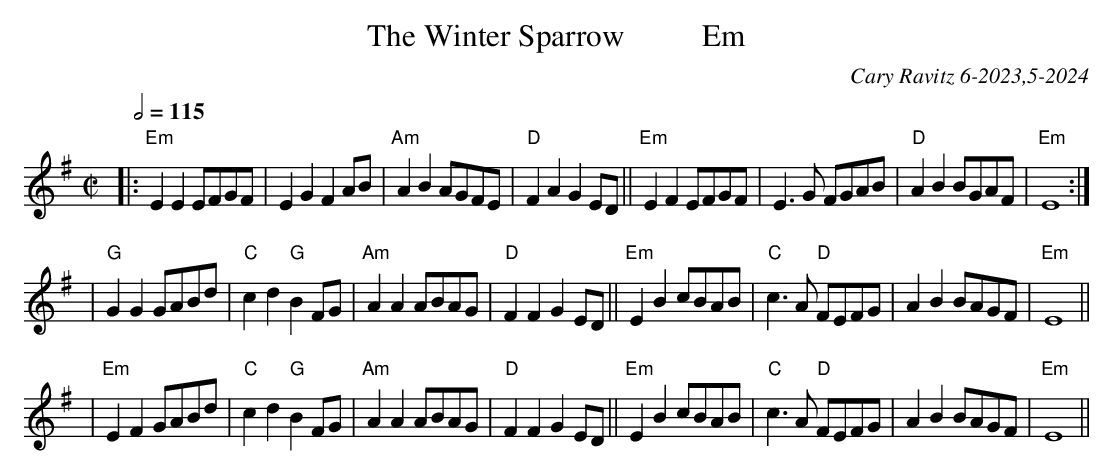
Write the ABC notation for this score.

X:1
T: The Winter Sparrow          Em
C: Cary Ravitz 6-2023,5-2024
L: 1/8
M: C|
Q: 1/2=115
K: Em
|: "Em" E2 E2 EFGF | E2G2 F2AB | "Am"A2B2 AGFE | "D"F2A2 G2ED || "Em"E2 F2 EFGF | E3G FGAB | "D"A2B2 BGAF | "Em"E8 :|
| "G"G2 G2 GABd |"C" c2 d2 "G"B2FG | "Am"A2 A2 ABAG | "D"F2 F2 G2ED ||"Em"E2 B2 cBAB |"C" c3 A "D"FEFG | A2 B2 BAGF | "Em"E8 ||
| "Em"E2 F2 GABd |"C" c2 d2 "G"B2FG | "Am"A2 A2 ABAG | "D"F2 F2 G2ED ||"Em"E2 B2 cBAB |"C" c3 A "D"FEFG | A2 B2 BAGF | "Em"E8 ||
